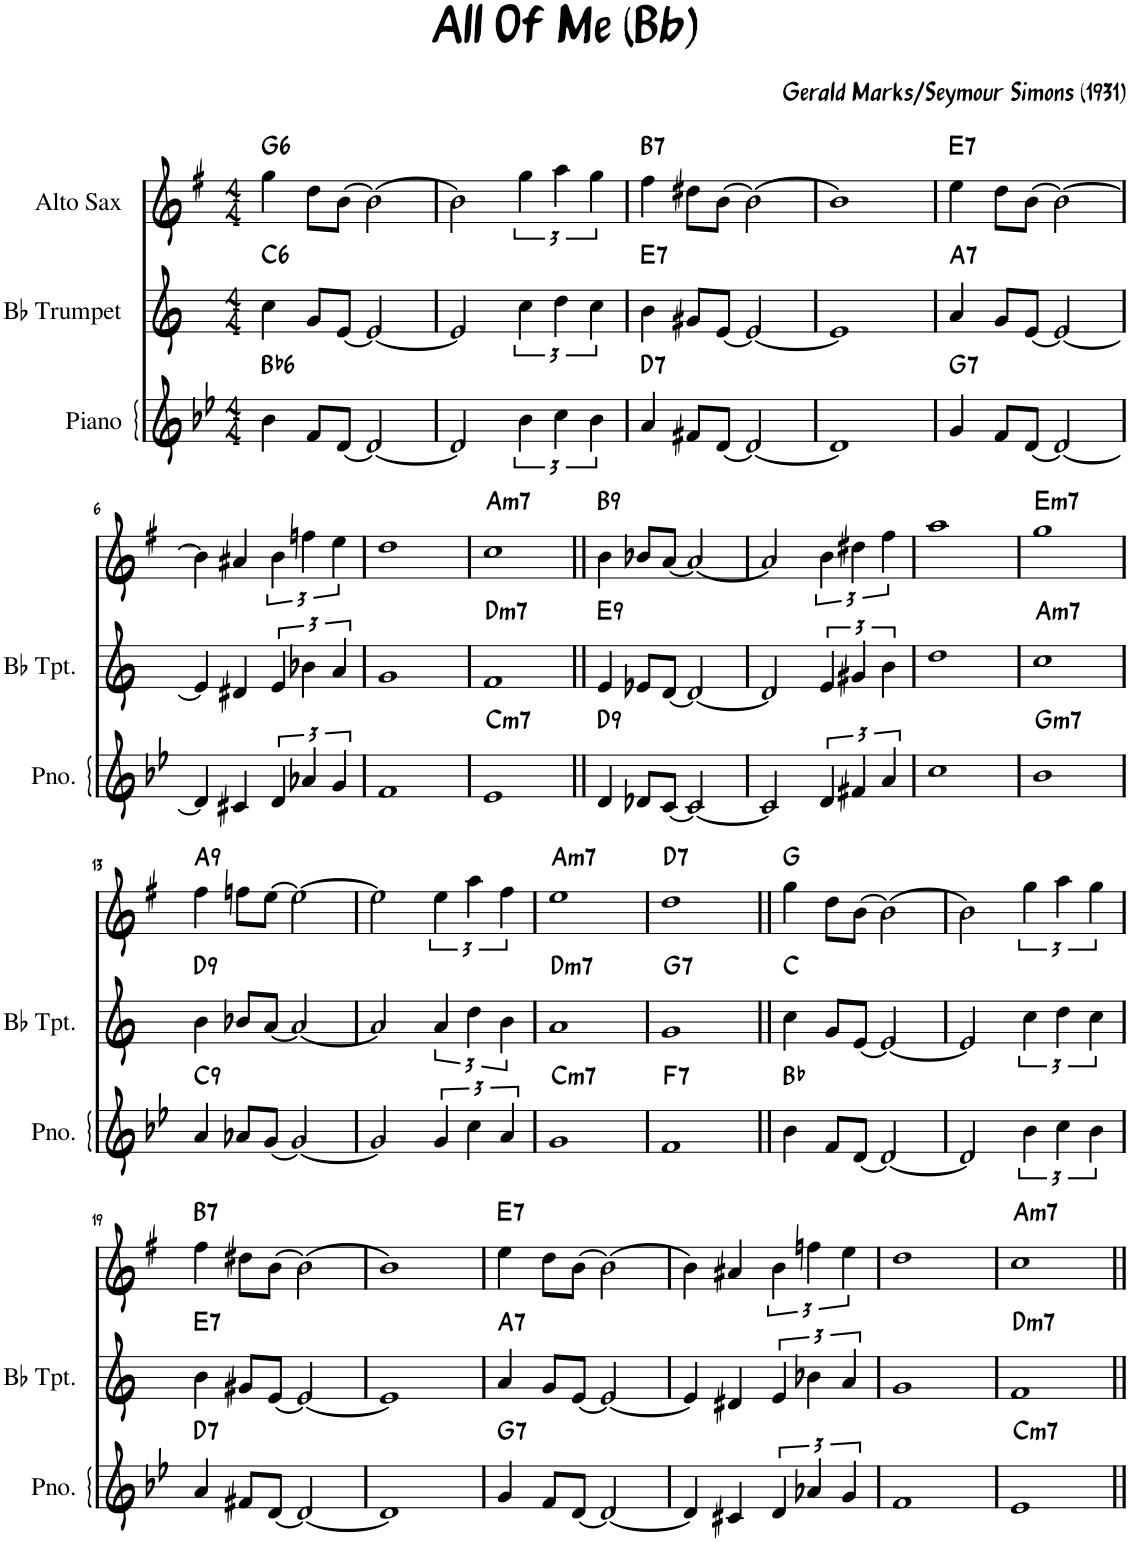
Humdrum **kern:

**kern	**harte	**kern	**harte	**kern	**harte
*part3	*part3	*part2	*part2	*part1	*part1
*staff3	*	*staff2	*	*staff1	*
*I"Piano	*	*I"Bb Trumpet	*	*I"Alto Sax	*
*I'Pno.	*	*I'Bb Tpt.	*	*I'Sax	*
*clefG2	*	*clefG2	*	*clefG2	*
*	*	*Trd1c2	*	*Trd5c9	*
*k[b-e-]	*	*k[]	*	*k[f#]	*
*M4/4	*	*M4/4	*	*M4/4	*
=1	=1	=1	=1	=1	=1
!	!LO:H:kt=6	!	!LO:H:kt=6	!	!LO:H:kt=6
4b-\	Bb:maj6	4cc\	C:maj6	4gg\	G:maj6
8f/L	.	8g/L	.	8dd\L	.
[8d/J	.	[8e/J	.	[8b\J	.
2d/_	.	2e/_	.	2b\_	.
=2	=2	=2	=2	=2	=2
2d/]	.	2e/]	.	2b\]	.
6b-\	.	6cc\	.	6gg\	.
6cc\	.	6dd\	.	6aa\	.
6b-\	.	6cc\	.	6gg\	.
=3	=3	=3	=3	=3	=3
!	!LO:H:kt=7	!	!LO:H:kt=7	!	!LO:H:kt=7
4a/	D:7	4b\	E:7	4ff#\	B:7
8f#X/L	.	8g#X/L	.	8dd#X\L	.
[8d/J	.	[8e/J	.	[8b\J	.
2d/_	.	2e/_	.	2b\_	.
=4	=4	=4	=4	=4	=4
1d]	.	1e]	.	1b]	.
=5	=5	=5	=5	=5	=5
!	!LO:H:kt=7	!	!LO:H:kt=7	!	!LO:H:kt=7
4g/	G:7	4a/	A:7	4ee\	E:7
8f/L	.	8g/L	.	8dd\L	.
[8d/J	.	[8e/J	.	[8b\J	.
2d/_	.	2e/_	.	2b\_	.
!!LO:LB:g=z
=6	=6	=6	=6	=6	=6
4d/]	.	4e/]	.	4b\]	.
4c#X/	.	4d#X/	.	4a#X/	.
6d/	.	6e/	.	6b\	.
6a-X/	.	6b-X\	.	6ffn\	.
6g/	.	6a/	.	6ee\	.
=7	=7	=7	=7	=7	=7
1f	.	1g	.	1dd	.
=8	=8	=8	=8	=8	=8
!	!LO:H:kt=m7	!	!LO:H:kt=m7	!	!LO:H:kt=m7
1e-	C:min7	1f	D:min7	1cc	A:min7
=9||	=9||	=9||	=9||	=9||	=9||
!	!LO:H:kt=9	!	!LO:H:kt=9	!	!LO:H:kt=9
4d/	D:9	4e/	E:9	4b\	B:9
8d-X/L	.	8e-X/L	.	8b-X/L	.
[8c/J	.	[8d/J	.	[8a/J	.
2c/_	.	2d/_	.	2a/_	.
=10	=10	=10	=10	=10	=10
2c/]	.	2d/]	.	2a/]	.
6d/	.	6e/	.	6b\	.
6f#X/	.	6g#X/	.	6dd#X\	.
6a/	.	6b\	.	6ff#\	.
=11	=11	=11	=11	=11	=11
1cc	.	1dd	.	1aa	.
=12	=12	=12	=12	=12	=12
!	!LO:H:kt=m7	!	!LO:H:kt=m7	!	!LO:H:kt=m7
1b-	G:min7	1cc	A:min7	1gg	E:min7
!!LO:LB:g=z
=13	=13	=13	=13	=13	=13
!	!LO:H:kt=9	!	!LO:H:kt=9	!	!LO:H:kt=9
4a/	C:9	4b\	D:9	4ff#\	A:9
8a-X/L	.	8b-X/L	.	8ffn\L	.
[8g/J	.	[8a/J	.	[8ee\J	.
2g/_	.	2a/_	.	2ee\_	.
=14	=14	=14	=14	=14	=14
2g/]	.	2a/]	.	2ee\]	.
6g/	.	6a/	.	6ee\	.
6cc\	.	6dd\	.	6aa\	.
6a/	.	6b\	.	6ff#\	.
=15	=15	=15	=15	=15	=15
!	!LO:H:kt=m7	!	!LO:H:kt=m7	!	!LO:H:kt=m7
1g	C:min7	1a	D:min7	1ee	A:min7
=16	=16	=16	=16	=16	=16
!	!LO:H:kt=7	!	!LO:H:kt=7	!	!LO:H:kt=7
1f	F:7	1g	G:7	1dd	D:7
=17||	=17||	=17||	=17||	=17||	=17||
4b-\	Bb:maj	4cc\	C:maj	4gg\	G:maj
8f/L	.	8g/L	.	8dd\L	.
[8d/J	.	[8e/J	.	[8b\J	.
2d/_	.	2e/_	.	2b\_	.
=18	=18	=18	=18	=18	=18
2d/]	.	2e/]	.	2b\]	.
6b-\	.	6cc\	.	6gg\	.
6cc\	.	6dd\	.	6aa\	.
6b-\	.	6cc\	.	6gg\	.
!!LO:LB:g=z
=19	=19	=19	=19	=19	=19
!	!LO:H:kt=7	!	!LO:H:kt=7	!	!LO:H:kt=7
4a/	D:7	4b\	E:7	4ff#\	B:7
8f#X/L	.	8g#X/L	.	8dd#X\L	.
[8d/J	.	[8e/J	.	[8b\J	.
2d/_	.	2e/_	.	2b\_	.
=20	=20	=20	=20	=20	=20
1d]	.	1e]	.	1b]	.
=21	=21	=21	=21	=21	=21
!	!LO:H:kt=7	!	!LO:H:kt=7	!	!LO:H:kt=7
4g/	G:7	4a/	A:7	4ee\	E:7
8f/L	.	8g/L	.	8dd\L	.
[8d/J	.	[8e/J	.	[8b\J	.
2d/_	.	2e/_	.	2b\_	.
=22	=22	=22	=22	=22	=22
4d/]	.	4e/]	.	4b\]	.
4c#X/	.	4d#X/	.	4a#X/	.
6d/	.	6e/	.	6b\	.
6a-X/	.	6b-X\	.	6ffn\	.
6g/	.	6a/	.	6ee\	.
=23	=23	=23	=23	=23	=23
1f	.	1g	.	1dd	.
=24	=24	=24	=24	=24	=24
!	!LO:H:kt=m7	!	!LO:H:kt=m7	!	!LO:H:kt=m7
1e-	C:min7	1f	D:min7	1cc	A:min7
=||	=||	=||	=||	=||	=||
*-	*-	*-	*-	*-	*-
